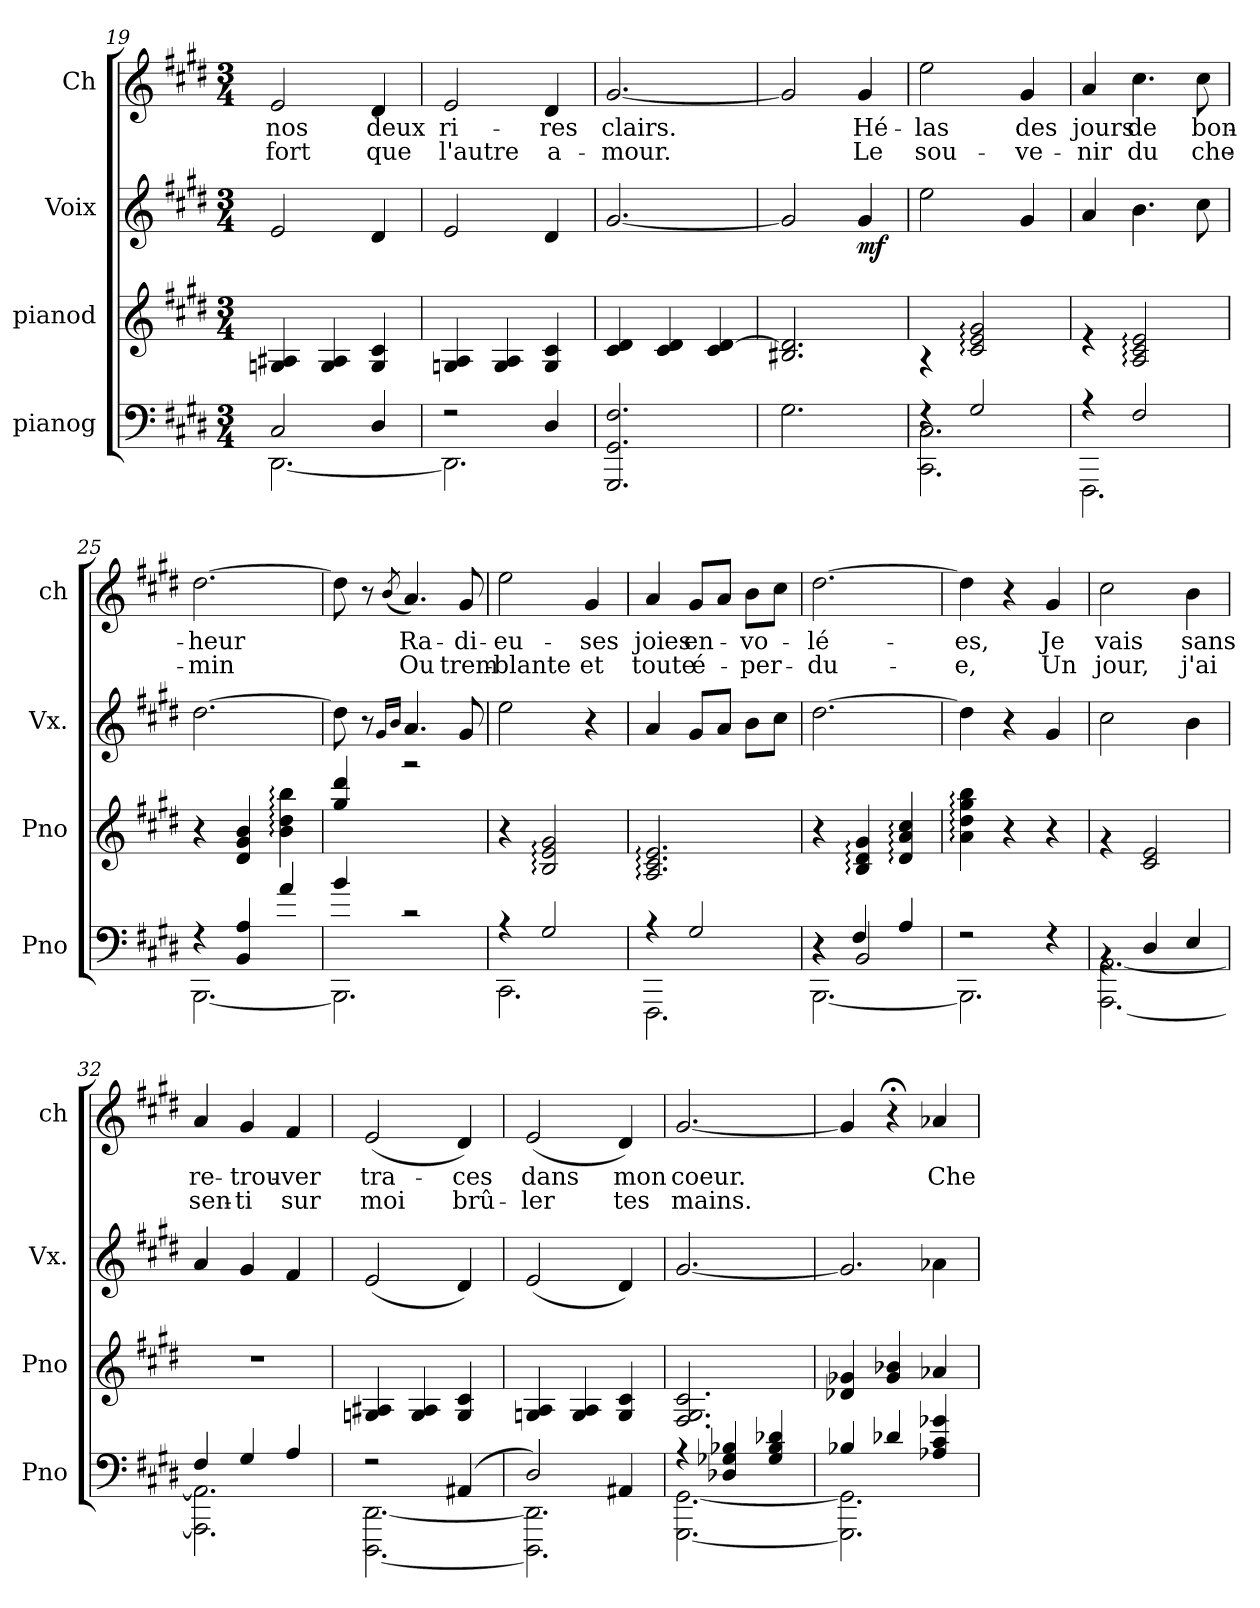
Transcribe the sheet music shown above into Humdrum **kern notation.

**kern	**kern	**kern	**dynam	**kern	**text	**text	**dynam
*part4	*part3	*part2	*part2	*part1	*part1	*part1	*part1
*staff4	*staff3	*staff2	*staff2	*staff1	*staff1	*staff1	*staff1
*I"pianog	*I"pianod	*I"Voix	*	*I"Ch	*	*	*
*I'Pno	*I'Pno	*I'Vx.	*	*I'ch	*	*	*
*clefF4	*clefG2	*clefG2	*	*clefG2	*	*	*
*k[f#c#g#d#]	*k[f#c#g#d#]	*k[f#c#g#d#]	*	*k[f#c#g#d#]	*	*	*
*M3/4	*M3/4	*M3/4	*	*M3/4	*	*	*
=19	=19	=19	=19	=19	=19	=19	=19
*^	*	*	*	*	*	*	*
2C#/	[2.DD#\	4Gn/ 4A#X/	2e/	.	2e/	nos	fort	.
.	.	4G/ 4A#/	.	.	.	.	.	.
4D#/	.	4G/ 4c#/	4d#/	.	4d#/	deux	que	.
=20	=20	=20	=20	=20	=20	=20	=20	=20
2r	2.DD#\]	4Gn/ 4A/	2e/	.	2e/	ri-	l'autre	.
.	.	4G/ 4A/	.	.	.	.	.	.
4D#/	.	4G/ 4c#/	4d#/	.	4d#/	-res	a-	.
*v	*v	*	*	*	*	*	*	*
!!LO:LB:g=z
=21	=21	=21	=21	=21	=21	=21	=21
2.GGG#/ 2.GG#/ 2.F#/	4c#/ 4d#/	[2.g#/	.	[2.g#/	clairs.	-mour.	.
.	4c#/ 4d#/	.	.	.	.	.	.
.	4c#/ [4d#/	.	.	.	.	.	.
=22	=22	=22	=22	=22	=22	=22	=22
2.G#\	2.B#X/ 2.d#/]	2g#/]	.	2g#/]	.	.	.
!	!	!	!LO:DY:b	!	!	!	!
.	.	4g#/	mf	4g#/	Hé-	Le	.
=23	=23	=23	=23	=23	=23	=23	=23
*^	*	*	*	*	*	*	*
4rF	2.CC#\ 2.C#\	4rA	2ee\	.	2ee\	-las	sou-	.
2G#/	.	2c#/: 2e/: 2g#/:	.	.	.	.	.	.
.	.	.	4g#/	.	4g#/	des	-ve-	.
=24	=24	=24	=24	=24	=24	=24	=24	=24
4r	2.FFF#\	4re	4a/	.	4a/	jours	-nir	.
2F#/	.	2A/: 2c#/: 2e/:	4.b\	.	4.cc#\	de	du	.
.	.	.	8cc#\	.	8cc#\	bon-	che-	.
=25	=25	=25	=25	=25	=25	=25	=25	=25
4r	[2.BBB\	4r	[2.dd#\	.	[2.dd#\	-heur	-min	.
4BB/ 4A/	.	4d#/ 4g#/ 4b/	.	.	.	.	.	.
4a/	.	4b\: 4dd#\: 4bb\:	.	.	.	.	.	.
=26	=26	=26	=26	=26	=26	=26	=26	=26
4b/	2.BBB\]	4gg#/ 4ddd#/	8dd#\]	.	8dd#\]	.	.	.
.	.	.	8r	.	8r	.	.	.
.	.	.	16qg#/LL	.	.	.	.	.
.	.	.	16qb/JJ	.	(8qb/	.	.	.
2r	.	2rggg	4.a/	.	4.a/)	Ra-	Ou	.
.	.	.	8g#/	.	8g#/	-di-	trem-	.
=27	=27	=27	=27	=27	=27	=27	=27	=27
4r	2.CC#\	4r	2ee\	.	2ee\	-eu-	-blante	.
2G#/	.	2B/: 2e/: 2g#/:	.	.	.	.	.	.
.	.	.	4r	.	4g#/	-ses	et	.
!!LO:PB:g=z
=28	=28	=28	=28	=28	=28	=28	=28	=28
4r	2.FFF#\	2.A/: 2.c#/: 2.e/:	4a/	.	4a/	joies	toute	.
2G#/	.	.	8g#/L	.	8g#/L	en-	é-	.
.	.	.	8a/J	.	8a/J	.	.	.
.	.	.	8b\L	.	8b\L	-vo-	-per-	.
.	.	.	8cc#\J	.	8cc#\J	.	.	.
=29	=29	=29	=29	=29	=29	=29	=29	=29
*	*^	*	*	*	*	*	*	*
4r	[2.BBB\	4r	4r	[2.dd#\	.	[2.dd#\	-lé-	-du-	.
2BB/	.	4F#/	4B/: 4d#/: 4g#/:	.	.	.	.	.	.
.	.	4A/	4d#/: 4a/: 4cc#/:	.	.	.	.	.	.
*	*v	*v	*	*	*	*	*	*	*
=30	=30	=30	=30	=30	=30	=30	=30	=30
2r	2.BBB\]	4a\: 4dd#\: 4gg#\: 4bb\:	4dd#\]	.	4dd#\]	-es,	-e,	.
.	.	4r	4r	.	4r	.	.	.
4r	.	4r	4g#/	.	4g#/	Je	Un	.
=31	=31	=31	=31	=31	=31	=31	=31	=31
4rBB	[2.AAA\ [2.AA\	4rg	2cc#\	.	2cc#\	vais	jour,	.
4D#/	.	2c#/ 2e/	.	.	.	.	.	.
4E/	.	.	4b\	.	4b\	sans	j'ai	.
=32	=32	=32	=32	=32	=32	=32	=32	=32
4F#/	2.AAA\] 2.AA\]	2.r	4a/	.	4a/	re-	sen-	.
4G#/	.	.	4g#/	.	4g#/	-trou-	-ti	.
4A/	.	.	4f#/	.	4f#/	-ver	sur	.
=33	=33	=33	=33	=33	=33	=33	=33	=33
2r	[2.DDD#\ [2.DD#\	4Gn/ 4A#X/	(2e/	.	(2e/	tra-	moi	.
.	.	4G/ 4A#/	.	.	.	.	.	.
!	!	!	!	!	!	!	!	!LO:DY:a
(4AA#X/	.	4G/ 4c#/	4d#/)	.	4d#/)	-ces	brû-	other-dynamics
!!LO:LB:g=z
=34	=34	=34	=34	=34	=34	=34	=34	=34
2D#/)	2.DDD#\] 2.DD#\]	4Gn/ 4A/	(2e/	.	(2e/	dans	-ler	.
.	.	4G/ 4A/	.	.	.	.	.	.
4AA#X/	.	4G/ 4c#/	4d#/)	.	4d#/)	mon	tes	.
=35	=35	=35	=35	=35	=35	=35	=35	=35
!	!	!	!	!	!	!	!	!LO:DY:a
4r	[2.GGG#\ [2.GG#\	2.F#/ 2.G#/ 2.c#/	[2.g#/	.	[2.g#/	coeur.	mains.	other-dynamics
4D-X/ 4G-X/ 4B-X/	.	.	.	.	.	.	.	.
4G-/ 4B-/ 4d-X/	.	.	.	.	.	.	.	.
=36	=36	=36	=36	=36	=36	=36	=36	=36
*	*	*	*^	*	*	*	*	*
4B-X/	2.GGG#\] 2.GG#\]	4d-X/ 4g-X/	2.g#/]	2ryy	.	4g#/]	.	.	.
4d-X/	.	4g-/ 4b-X/	.	.	.	4r;<	.	.	.
4A-X/ 4c#/ 4g-X/	.	4a-X/	.	4a-X\	.	4a-X/	Che-	.	.
*v	*v	*	*v	*v	*	*	*	*	*
=	=	=	=	=	=	=	=
*-	*-	*-	*-	*-	*-	*-	*-
